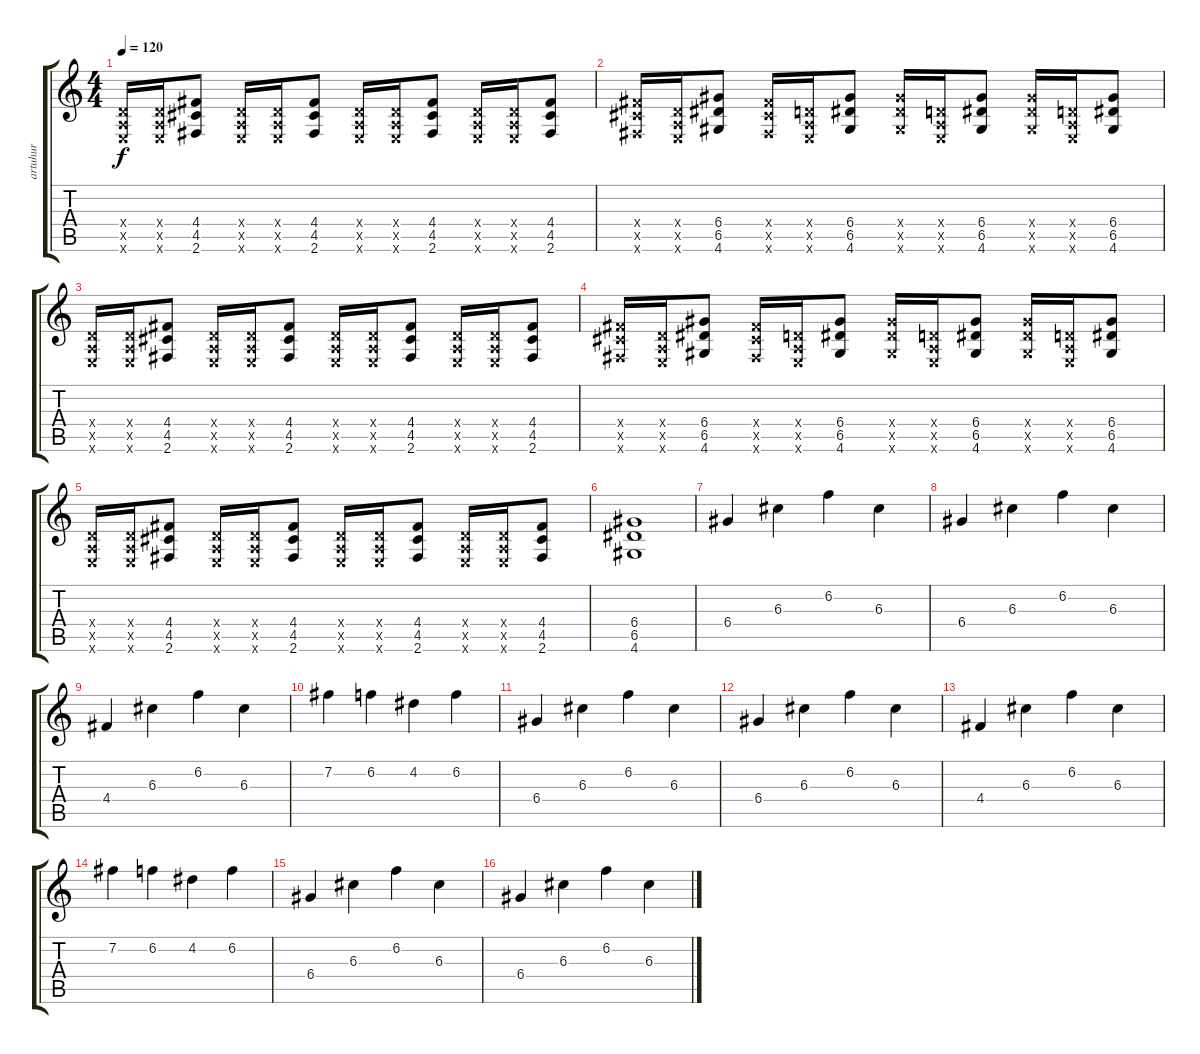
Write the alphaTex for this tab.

\track ("artuhur" "artuhur") {instrument distortionguitar}
\staff {score tabs}
\tuning (E4 B3 G3 D3 A2 E2) {hide}
\ts (4 4)
\tempo 120
\clef g2
\ks c
(0.4{x} 0.5{x} 0.6{x}).16{dy f} (0.4{x} 0.5{x} 0.6{x}).16 (4.4 4.5 2.6).8 (0.4{x} 0.5{x} 0.6{x}).16 (0.4{x} 0.5{x} 0.6{x}).16 (4.4 4.5 2.6).8 (0.4{x} 0.5{x} 0.6{x}).16 (0.4{x} 0.5{x} 0.6{x}).16 (4.4 4.5 2.6).8 (0.4{x} 0.5{x} 0.6{x}).16 (0.4{x} 0.5{x} 0.6{x}).16 (4.4 4.5 2.6).8 |
(4.4{x} 4.5{x} 2.6{x}).16 (0.4{x} 0.5{x} 0.6{x}).16 (6.4 6.5 4.6).8 (4.4{x} 4.5{x} 2.6{x}).16 (0.4{x} 0.5{x} 0.6{x}).16 (6.4 6.5 4.6).8 (6.4{x} 6.5{x} 4.6{x}).16 (0.4{x} 0.5{x} 0.6{x}).16 (6.4 6.5 4.6).8 (6.4{x} 6.5{x} 4.6{x}).16 (0.4{x} 0.5{x} 0.6{x}).16 (6.4 6.5 4.6).8 |
(0.4{x} 0.5{x} 0.6{x}).16 (0.4{x} 0.5{x} 0.6{x}).16 (4.4 4.5 2.6).8 (0.4{x} 0.5{x} 0.6{x}).16 (0.4{x} 0.5{x} 0.6{x}).16 (4.4 4.5 2.6).8 (0.4{x} 0.5{x} 0.6{x}).16 (0.4{x} 0.5{x} 0.6{x}).16 (4.4 4.5 2.6).8 (0.4{x} 0.5{x} 0.6{x}).16 (0.4{x} 0.5{x} 0.6{x}).16 (4.4 4.5 2.6).8 |
(4.4{x} 4.5{x} 2.6{x}).16 (0.4{x} 0.5{x} 0.6{x}).16 (6.4 6.5 4.6).8 (4.4{x} 4.5{x} 2.6{x}).16 (0.4{x} 0.5{x} 0.6{x}).16 (6.4 6.5 4.6).8 (6.4{x} 6.5{x} 4.6{x}).16 (0.4{x} 0.5{x} 0.6{x}).16 (6.4 6.5 4.6).8 (6.4{x} 6.5{x} 4.6{x}).16 (0.4{x} 0.5{x} 0.6{x}).16 (6.4 6.5 4.6).8 |
(0.4{x} 0.5{x} 0.6{x}).16 (0.4{x} 0.5{x} 0.6{x}).16 (4.4 4.5 2.6).8 (0.4{x} 0.5{x} 0.6{x}).16 (0.4{x} 0.5{x} 0.6{x}).16 (4.4 4.5 2.6).8 (0.4{x} 0.5{x} 0.6{x}).16 (0.4{x} 0.5{x} 0.6{x}).16 (4.4 4.5 2.6).8 (0.4{x} 0.5{x} 0.6{x}).16 (0.4{x} 0.5{x} 0.6{x}).16 (4.4 4.5 2.6).8 |
(6.4 6.5 4.6).1 |
6.4.4 6.3.4 6.2.4 6.3.4 |
6.4.4 6.3.4 6.2.4 6.3.4 |
4.4.4 6.3.4 6.2.4 6.3.4 |
7.2.4 6.2.4 4.2.4 6.2.4 |
6.4.4 6.3.4 6.2.4 6.3.4 |
6.4.4 6.3.4 6.2.4 6.3.4 |
4.4.4 6.3.4 6.2.4 6.3.4 |
7.2.4 6.2.4 4.2.4 6.2.4 |
6.4.4 6.3.4 6.2.4 6.3.4 |
6.4.4 6.3.4 6.2.4 6.3.4
